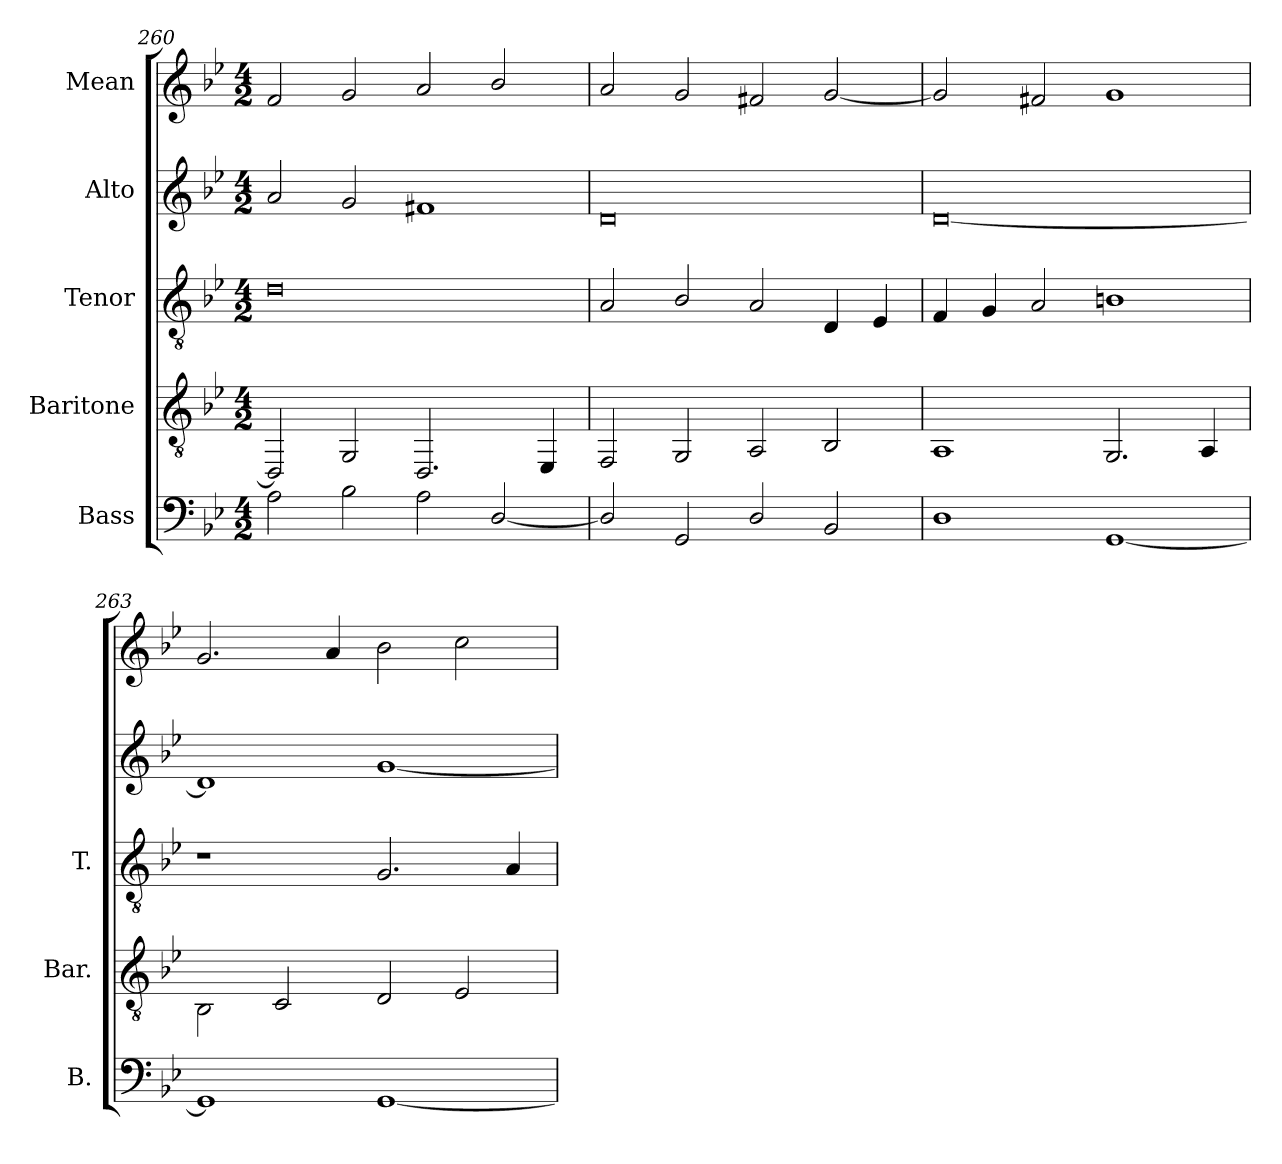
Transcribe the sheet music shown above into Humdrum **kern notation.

**kern	**kern	**kern	**kern	**kern
*part5	*part4	*part3	*part2	*part1
*staff5	*staff4	*staff3	*staff2	*staff1
*I"Bass	*I"Baritone	*I"Tenor	*I"Alto	*I"Mean
*I'B.	*I'Bar.	*I'T.	*	*
*clefF4	*clefGv2	*clefGv2	*clefG2	*clefG2
*	*	*ITrd7c12	*	*
*k[b-e-]	*k[b-e-]	*k[b-e-]	*k[b-e-]	*k[b-e-]
*B-:	*B-:	*B-:	*B-:	*B-:
*M4/2	*M4/2	*M4/2	*M4/2	*M4/2
=260	=260	=260	=260	=260
2Ai\	2DDi/]	0Di	2ai/	2fi/
2B-i\	2GGi/	.	2gi/	2gi/
2Ai\	2.DDi/	.	1f#Xi	2ai/
[2Di/	.	.	.	2b-i/
.	4EE-i/	.	.	.
!!LO:PB:g=z
=261	=261	=261	=261	=261
2Di/]	2FFi/	2AAi/	0di	2ai/
2GGi/	2GGi/	2BB-i/	.	2gi/
2Di/	2AAi/	2AAi/	.	2f#Xi/
2BB-i/	2BB-i/	4DDi/	.	[2gi/
.	.	4EE-i/	.	.
=262	=262	=262	=262	=262
1Di	1AAi	4FFi/	[0di	2gi/]
.	.	4GGi/	.	.
.	.	2AAi/	.	2f#Xi/
[1GGi	2.GGi/	1BBni	.	1gi
.	4AAi/	.	.	.
=263	=263	=263	=263	=263
1GGi]	2BB-i\	1r	1di]	2.gi/
.	2Ci/	.	.	.
.	.	.	.	4ai/
[1GGi	2Di/	2.GGi/	[1gi	2b-i\
.	2E-i/	.	.	2cci\
.	.	4AAi/	.	.
=	=	=	=	=
*-	*-	*-	*-	*-
